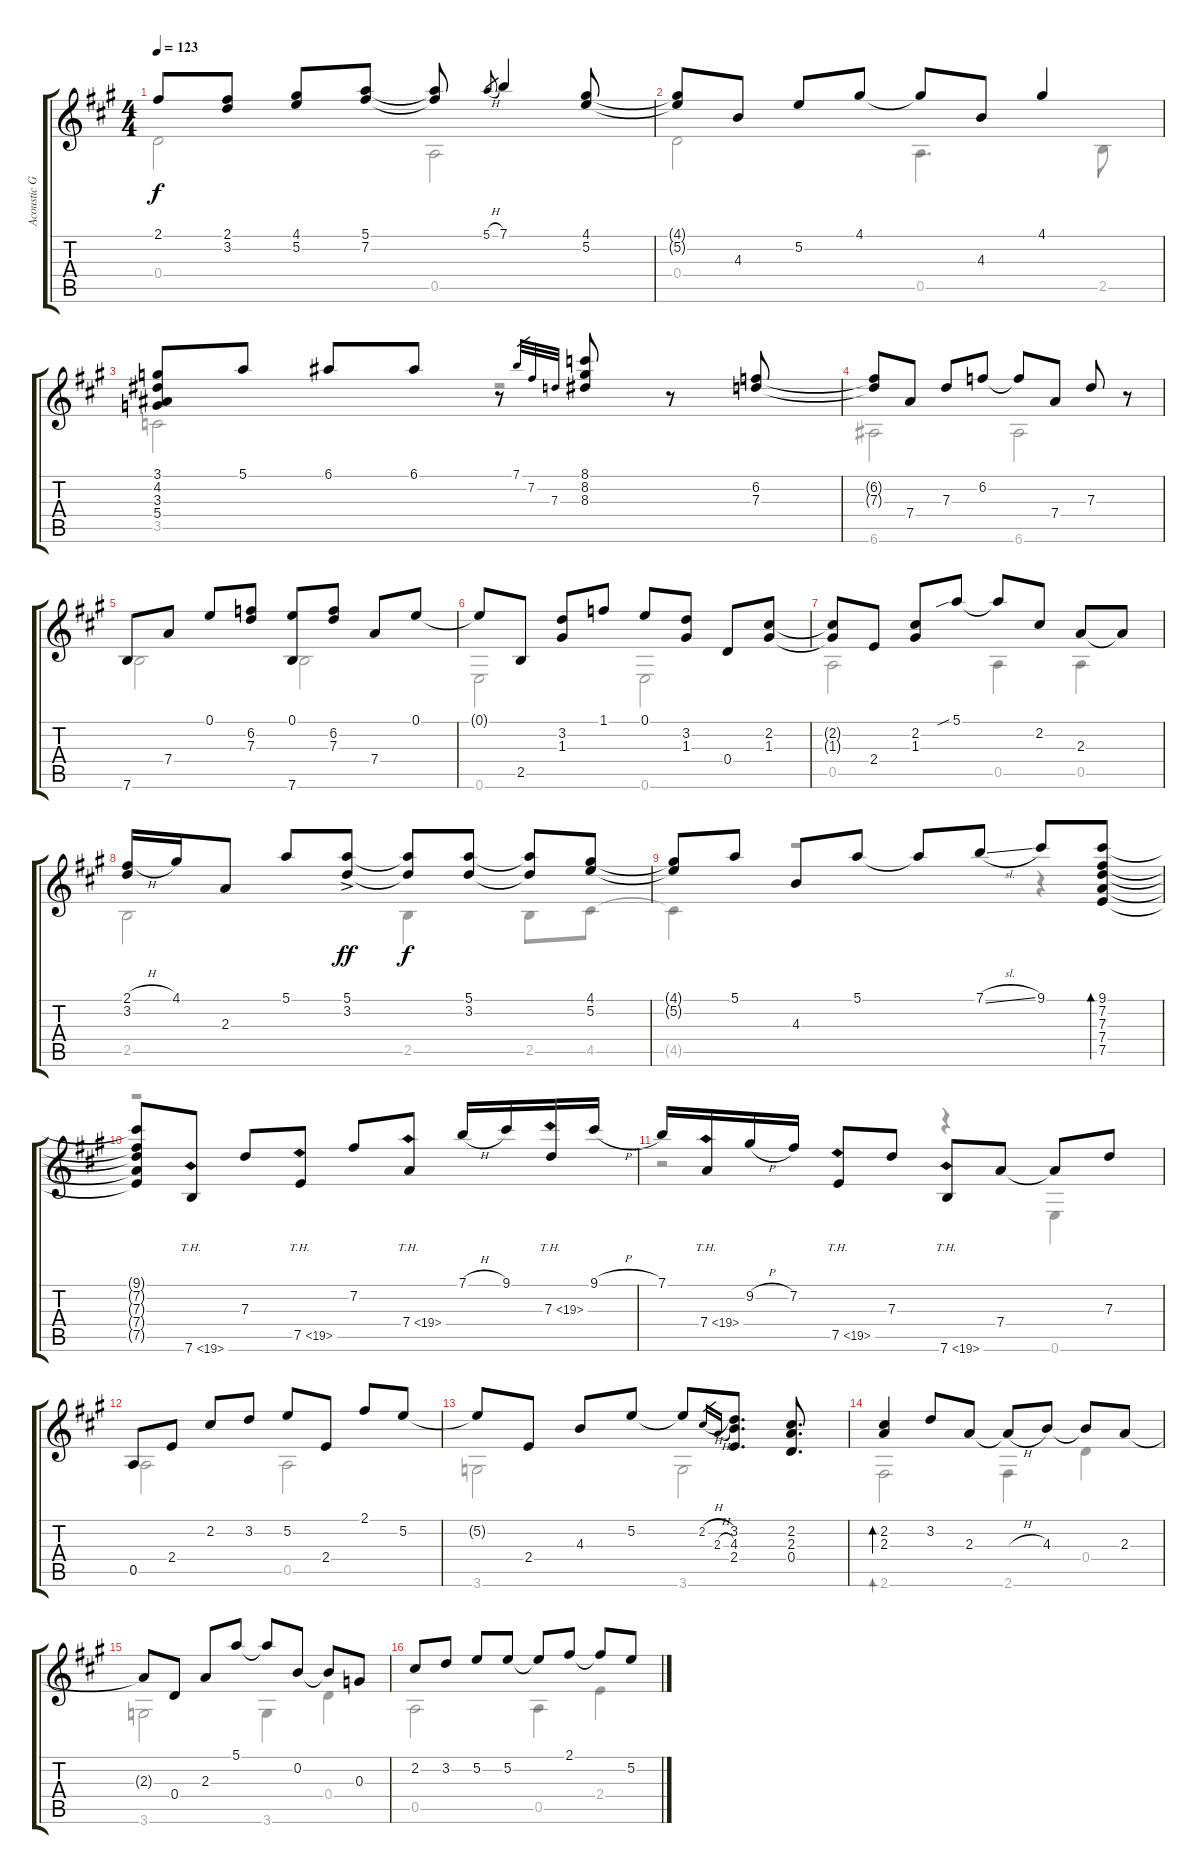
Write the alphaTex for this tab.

\track ("Acoustic Guitar (nylon)" "Acoustic G") {instrument acousticguitarnylon}
\staff {score tabs}
\tuning (E4 B3 G3 D3 A2 E2) {hide}
\voice
\ts (4 4)
\tempo 123
\clef g2
\ks a
2.1{t}.8{dy f} (2.1 3.2).8 (4.1 5.2).8 (5.1 7.2).8 (5.1{t} 7.2{t}).8 5.1{h}.8{gr} 7.1.4 (4.1 5.2).8 |
(4.1{t} 5.2{t}).8 4.3.8 5.2.8 4.1.8 4.1{t}.8 4.3.8 4.1.4 |
(3.1 4.2 3.3 5.4).8 5.1.8 6.1.8 6.1.8 r.8 7.1.32{gr} 7.2.32{gr} 7.3.32{gr} (8.1 8.2 8.3).8 r.8 (6.2 7.3).8 |
(6.2{t} 7.3{t}).8 7.4.8 7.3.8 6.2.8 6.2{t}.8 7.4.8 7.3.8 r.8 |
7.6.8 7.4.8 0.1.8 (6.2 7.3).8 (0.1 7.6).8 (6.2 7.3).8 7.4.8 0.1.8 |
0.1{t}.8 2.5.8 (3.2 1.3).8 1.1.8 0.1.8 (3.2 1.3).8 0.4.8 (2.2 1.3).8 |
(2.2{t} 1.3{t}).8 2.4.8 (2.2 1.3).8 5.1{sib}.8 5.1{t}.8 2.2.8 2.3.8 2.3{t}.8 |
(2.1{h} 3.2).16 4.1.16 2.3.8 5.1.8 (5.1{ac} 3.2{ac}).8{dy ff} (5.1{t} 3.2{t}).8{dy f} (5.1 3.2).8 (5.1{t} 3.2{t}).8 (4.1 5.2).8 |
(4.1{t} 5.2{t}).8 5.1.8 4.3.8 5.1.8 5.1{t}.8 7.1{sl}.8 9.1.8 (9.1 7.2 7.3 7.4 7.5).8{bd 30} |
(9.1{t} 7.2{t} 7.3{t} 7.4{t} 7.5{t}).8 7.6{th 12}.8 7.3.8 7.5{th 12}.8 7.2.8 7.4{th 12}.8 7.1{h}.16 9.1.16 7.3{th 12}.16 9.1{h}.16 |
7.1.16 7.4{th 12}.16 9.2{h}.16 7.2.16 7.5{th 12}.8 7.3.8 7.6{th 12}.8 7.4.8 7.4{t}.8 7.3.8 |
0.5.8 2.4.8 2.2.8 3.2.8 5.2.8 2.4.8 2.1.8 5.2.8 |
5.2{t}.8 2.4.8 4.3.8 5.2.8 5.2{t}.8 2.2{h}.16{gr} 2.3{h}.16{gr} (3.2 4.3 2.4).8{d} (2.2 2.3 0.4).8{d} |
(2.2 2.3).4{bd 30} 3.2.8 2.3.8 2.3{h t}.8 4.3.8 4.3{t}.8 2.3.8 |
2.3{t}.8 0.4.8 2.3.8 5.1.8 5.1{t}.8 0.2.8 0.2{t}.8 0.3.8 |
2.2.8 3.2.8 5.2.8 5.2.8 5.2{t}.8 2.1.8 2.1{t}.8 5.2.8
\voice
\clef g2
\ottava regular
\simile none
\ks a
0.4.2{dy f} 0.5.2 |
0.4.2 0.5.4{d} 2.5.8 |
3.5.2 r.2 |
6.6.2 6.6.2 |
7.6.2 7.6.2 |
0.6.2 0.6.2 |
0.5.2 0.5.4 0.5.4 |
2.5.2 2.5.4 2.5.8 4.5.8 |
4.5{t}.4 r.2 r.4 |
r.1 |
r.2 r.4 0.6.4 |
0.5.2 0.5.2 |
3.6.2 3.6.2 |
2.6.2{bd 30} 2.6.4 0.4.4 |
3.6.2 3.6.4 0.4.4 |
0.5.2 0.5.4 2.4.4
